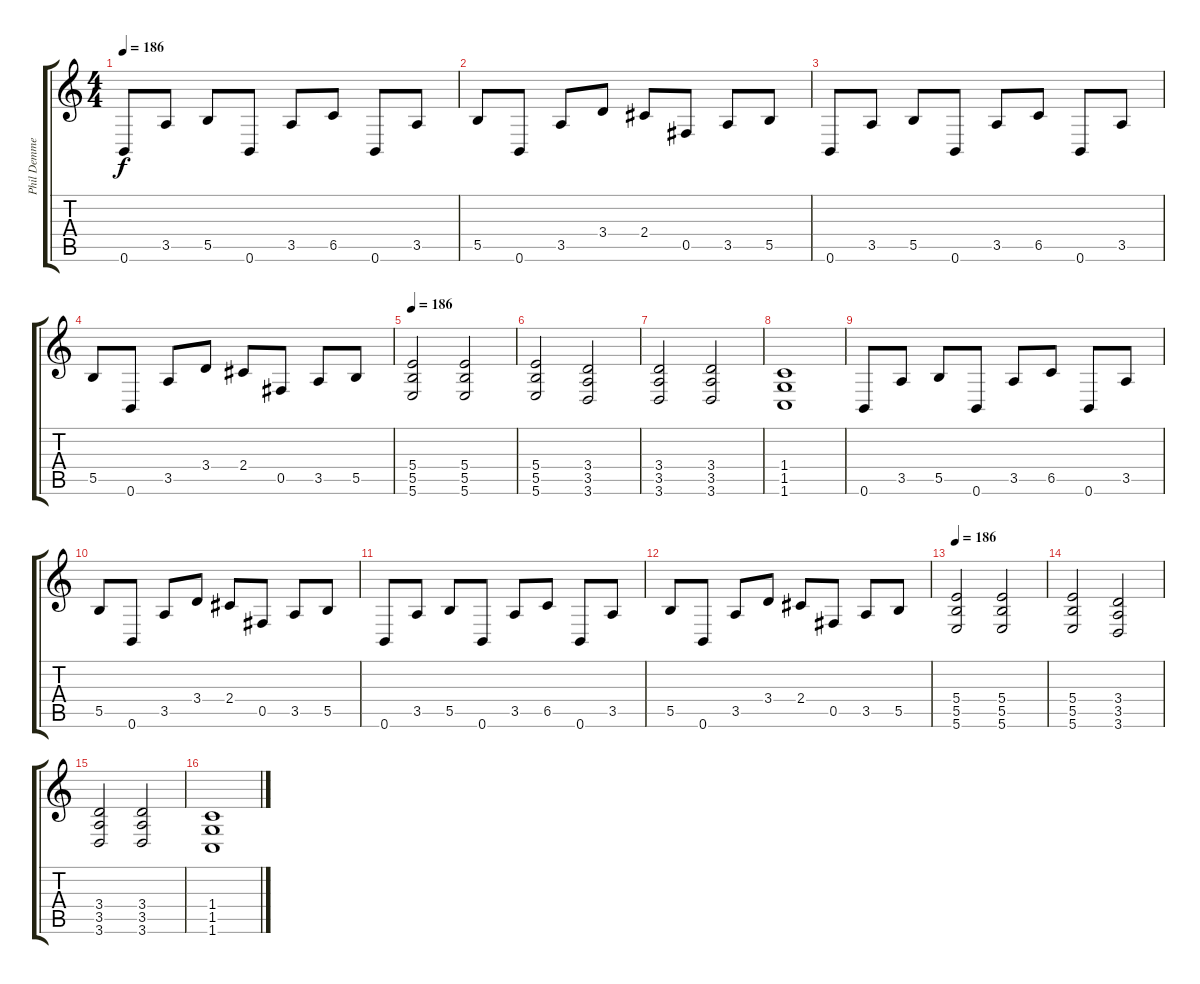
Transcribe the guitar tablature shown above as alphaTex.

\track ("Phil Demmel" "Phil Demme") {instrument distortionguitar}
\staff {score tabs}
\tuning (Db4 Ab3 E3 B2 Gb2 B1) {hide}
\ts (4 4)
\tempo 186
\clef g2
\ks c
0.6.8{dy f volume 12} 3.5.8 5.5.8 0.6.8 3.5.8 6.5.8 0.6.8 3.5.8 |
5.5.8{volume 12} 0.6.8 3.5.8 3.4.8 2.4.8 0.5.8 3.5.8 5.5.8 |
0.6.8{volume 12} 3.5.8 5.5.8 0.6.8 3.5.8 6.5.8 0.6.8 3.5.8 |
5.5.8{volume 12} 0.6.8 3.5.8 3.4.8 2.4.8 0.5.8 3.5.8 5.5.8 |
\tempo 186
(5.4 5.5 5.6).2{volume 12} (5.4 5.5 5.6).2 |
(5.4 5.5 5.6).2{volume 12} (3.4 3.5 3.6).2 |
(3.4 3.5 3.6).2{volume 12} (3.4 3.5 3.6).2 |
(1.4 1.5 1.6).1{volume 12} |
0.6.8{volume 12} 3.5.8 5.5.8 0.6.8 3.5.8 6.5.8 0.6.8 3.5.8 |
5.5.8{volume 12} 0.6.8 3.5.8 3.4.8 2.4.8 0.5.8 3.5.8 5.5.8 |
0.6.8{volume 12} 3.5.8 5.5.8 0.6.8 3.5.8 6.5.8 0.6.8 3.5.8 |
5.5.8{volume 12} 0.6.8 3.5.8 3.4.8 2.4.8 0.5.8 3.5.8 5.5.8 |
\tempo 186
(5.4 5.5 5.6).2{volume 12} (5.4 5.5 5.6).2 |
(5.4 5.5 5.6).2{volume 12} (3.4 3.5 3.6).2 |
(3.4 3.5 3.6).2{volume 12} (3.4 3.5 3.6).2 |
(1.4 1.5 1.6).1{volume 12}
